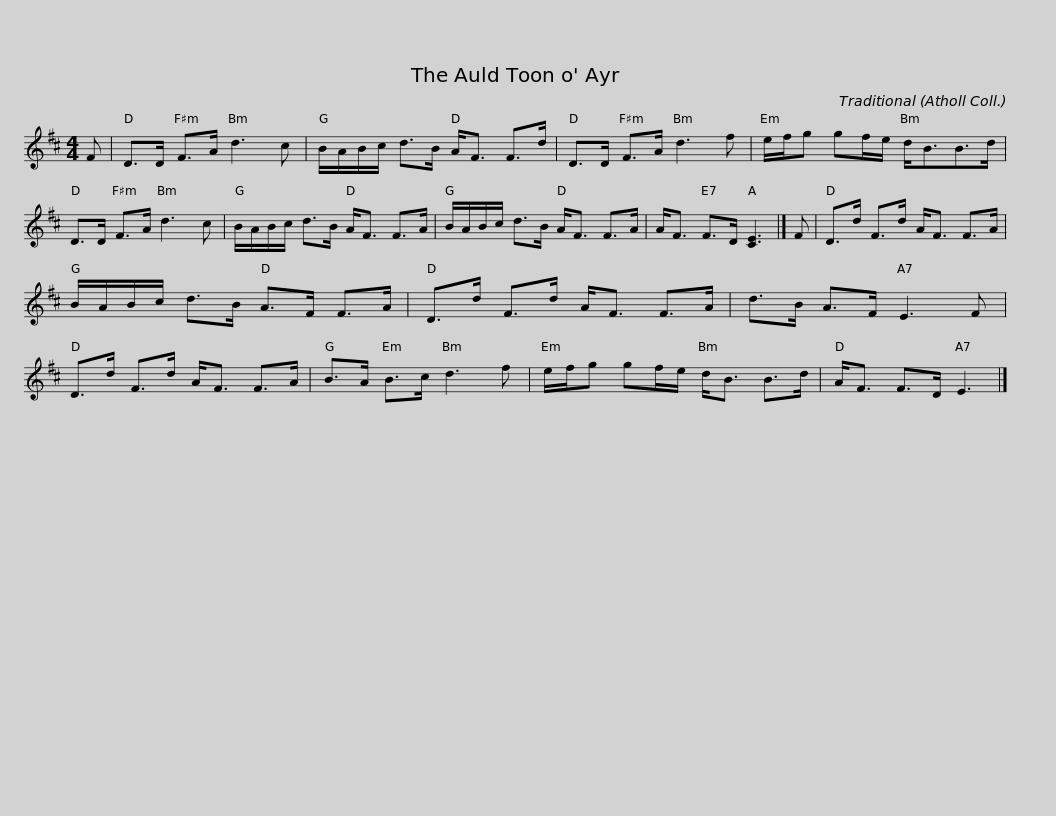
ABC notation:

X:1
L:1/8
M:4/4
I:linebreak $
K:D
V:1 treble
V:1
 F | D>D F>A d3 c | B/A/B/c/ d>B A<F F>d | D>D F>A d3 f | e/f/g gf/e/ d<BB>d |$ %5
 D>D F>A d3 c | B/A/B/c/ d>B A<F F>A | B/A/B/c/ d>B A<F F>A | A<F F>D [CE]3 |] F |$ %10
 D>d F>d A<F F>A | B/A/B/c/ d>B A>F F>A | D>d F>d A<F F>A | d>B A>F E3 F |$ D>d F>d A<F F>A | %15
 B>A B>c d3 f | e/f/g gf/e/ d<B B>d | A<F F>D E3 |] %18
